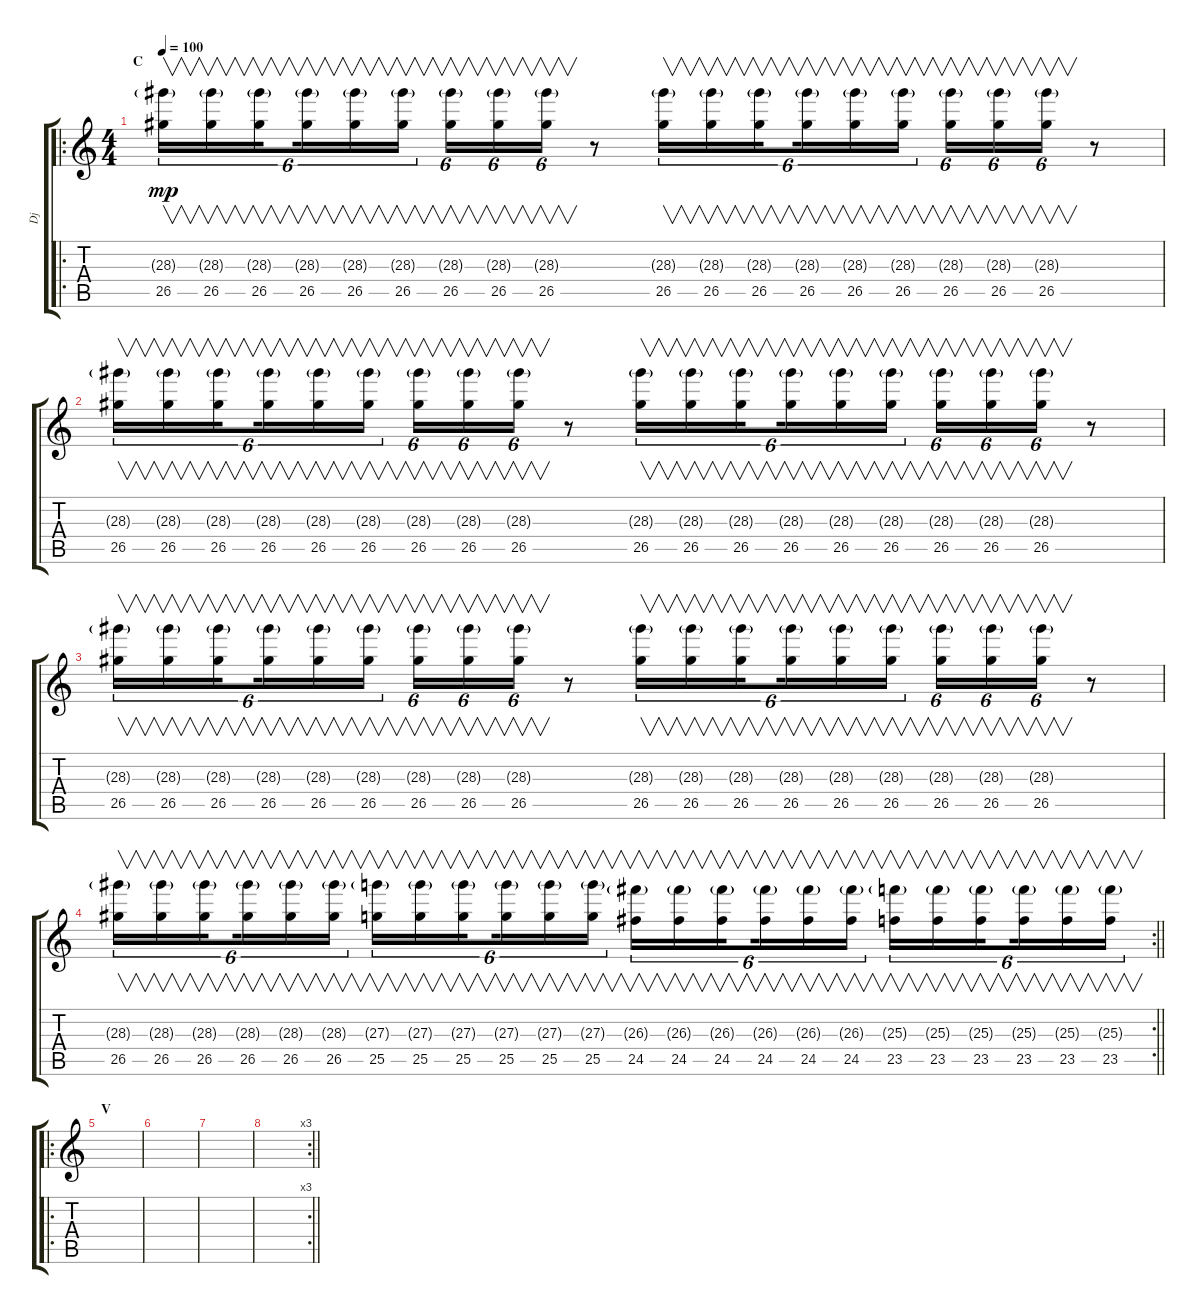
\track ("Dj" "Dj") {instrument distortionguitar}
\staff {score tabs}
\tuning (Db4 Ab3 E3 B2 Gb2 B1) {hide}
\ro
\ts (4 4)
\section ("" "C")
\tempo 100
\clef g2
\ks c
(28.3{g} 26.5).16{v tu (6 4) dy mp volume 5} (28.3{g} 26.5).16{v tu (6 4)} (28.3{g} 26.5).16{v tu (6 4) beam splitsecondary} (28.3{g} 26.5).16{v tu (6 4)} (28.3{g} 26.5).16{v tu (6 4)} (28.3{g} 26.5).16{v tu (6 4)} (28.3{g} 26.5).16{v tu (6 4)} (28.3{g} 26.5).16{v tu (6 4)} (28.3{g} 26.5).16{v tu (6 4)} r.8 (28.3{g} 26.5).16{v tu (6 4)} (28.3{g} 26.5).16{v tu (6 4)} (28.3{g} 26.5).16{v tu (6 4) beam splitsecondary} (28.3{g} 26.5).16{v tu (6 4)} (28.3{g} 26.5).16{v tu (6 4)} (28.3{g} 26.5).16{v tu (6 4)} (28.3{g} 26.5).16{v tu (6 4)} (28.3{g} 26.5).16{v tu (6 4)} (28.3{g} 26.5).16{v tu (6 4)} r.8 |
(28.3{g} 26.5).16{v tu (6 4)} (28.3{g} 26.5).16{v tu (6 4)} (28.3{g} 26.5).16{v tu (6 4) beam splitsecondary} (28.3{g} 26.5).16{v tu (6 4)} (28.3{g} 26.5).16{v tu (6 4)} (28.3{g} 26.5).16{v tu (6 4)} (28.3{g} 26.5).16{v tu (6 4)} (28.3{g} 26.5).16{v tu (6 4)} (28.3{g} 26.5).16{v tu (6 4)} r.8 (28.3{g} 26.5).16{v tu (6 4)} (28.3{g} 26.5).16{v tu (6 4)} (28.3{g} 26.5).16{v tu (6 4) beam splitsecondary} (28.3{g} 26.5).16{v tu (6 4)} (28.3{g} 26.5).16{v tu (6 4)} (28.3{g} 26.5).16{v tu (6 4)} (28.3{g} 26.5).16{v tu (6 4)} (28.3{g} 26.5).16{v tu (6 4)} (28.3{g} 26.5).16{v tu (6 4)} r.8 |
(28.3{g} 26.5).16{v tu (6 4)} (28.3{g} 26.5).16{v tu (6 4)} (28.3{g} 26.5).16{v tu (6 4) beam splitsecondary} (28.3{g} 26.5).16{v tu (6 4)} (28.3{g} 26.5).16{v tu (6 4)} (28.3{g} 26.5).16{v tu (6 4)} (28.3{g} 26.5).16{v tu (6 4)} (28.3{g} 26.5).16{v tu (6 4)} (28.3{g} 26.5).16{v tu (6 4)} r.8 (28.3{g} 26.5).16{v tu (6 4)} (28.3{g} 26.5).16{v tu (6 4)} (28.3{g} 26.5).16{v tu (6 4) beam splitsecondary} (28.3{g} 26.5).16{v tu (6 4)} (28.3{g} 26.5).16{v tu (6 4)} (28.3{g} 26.5).16{v tu (6 4)} (28.3{g} 26.5).16{v tu (6 4)} (28.3{g} 26.5).16{v tu (6 4)} (28.3{g} 26.5).16{v tu (6 4)} r.8 |
\rc 2
\barLineRight lightlight
(28.3{g} 26.5).16{v tu (6 4)} (28.3{g} 26.5).16{v tu (6 4)} (28.3{g} 26.5).16{v tu (6 4) beam splitsecondary} (28.3{g} 26.5).16{v tu (6 4)} (28.3{g} 26.5).16{v tu (6 4)} (28.3{g} 26.5).16{v tu (6 4)} (27.3{g} 25.5).16{v tu (6 4)} (27.3{g} 25.5).16{v tu (6 4)} (27.3{g} 25.5).16{v tu (6 4) beam splitsecondary} (27.3{g} 25.5).16{v tu (6 4)} (27.3{g} 25.5).16{v tu (6 4)} (27.3{g} 25.5).16{v tu (6 4)} (26.3{g} 24.5).16{v tu (6 4)} (26.3{g} 24.5).16{v tu (6 4)} (26.3{g} 24.5).16{v tu (6 4) beam splitsecondary} (26.3{g} 24.5).16{v tu (6 4)} (26.3{g} 24.5).16{v tu (6 4)} (26.3{g} 24.5).16{v tu (6 4)} (25.3{g} 23.5).16{v tu (6 4)} (25.3{g} 23.5).16{v tu (6 4)} (25.3{g} 23.5).16{v tu (6 4) beam splitsecondary} (25.3{g} 23.5).16{v tu (6 4)} (25.3{g} 23.5).16{v tu (6 4)} (25.3{g} 23.5).16{v tu (6 4)} |
\ro
\section ("" "V")
|
|
|
\rc 3
\barLineRight lightlight
